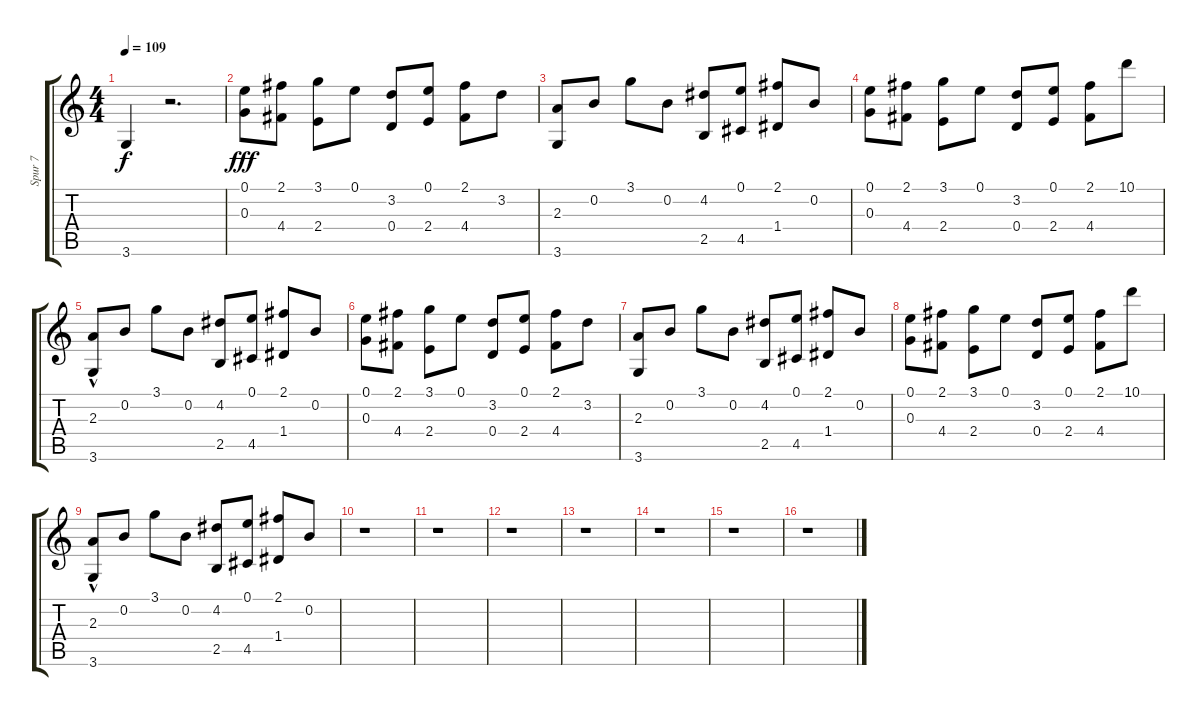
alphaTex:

\track ("Spur 7" "Spur 7") {instrument electricguitarjazz}
\staff {score tabs}
\tuning (E4 B3 G3 D3 A2 E2) {hide}
\ts (4 4)
\tempo 109
\clef g2
\ks c
3.6{t}.4{dy f} r.2{d} |
(0.1 0.3).8{dy fff} (2.1 4.4).8 (3.1 2.4).8 0.1.8 (3.2 0.4).8 (0.1 2.4).8 (2.1 4.4).8 3.2.8 |
(2.3 3.6).8 0.2.8 3.1.8 0.2.8 (4.2 2.5).8 (0.1 4.5).8 (2.1 1.4).8 0.2.8 |
(0.1 0.3).8 (2.1 4.4).8 (3.1 2.4).8 0.1.8 (3.2 0.4).8 (0.1 2.4).8 (2.1 4.4).8 10.1.8 |
(2.3 3.6{hac}).8 0.2.8 3.1.8 0.2.8 (4.2 2.5).8 (0.1 4.5).8 (2.1 1.4).8 0.2.8 |
(0.1 0.3).8 (2.1 4.4).8 (3.1 2.4).8 0.1.8 (3.2 0.4).8 (0.1 2.4).8 (2.1 4.4).8 3.2.8 |
(2.3 3.6).8 0.2.8 3.1.8 0.2.8 (4.2 2.5).8 (0.1 4.5).8 (2.1 1.4).8 0.2.8 |
(0.1 0.3).8 (2.1 4.4).8 (3.1 2.4).8 0.1.8 (3.2 0.4).8 (0.1 2.4).8 (2.1 4.4).8 10.1.8 |
(2.3 3.6{hac}).8 0.2.8 3.1.8 0.2.8 (4.2 2.5).8 (0.1 4.5).8 (2.1 1.4).8 0.2.8 |
r.1 |
r.1 |
r.1 |
r.1 |
r.1 |
r.1 |
r.1
